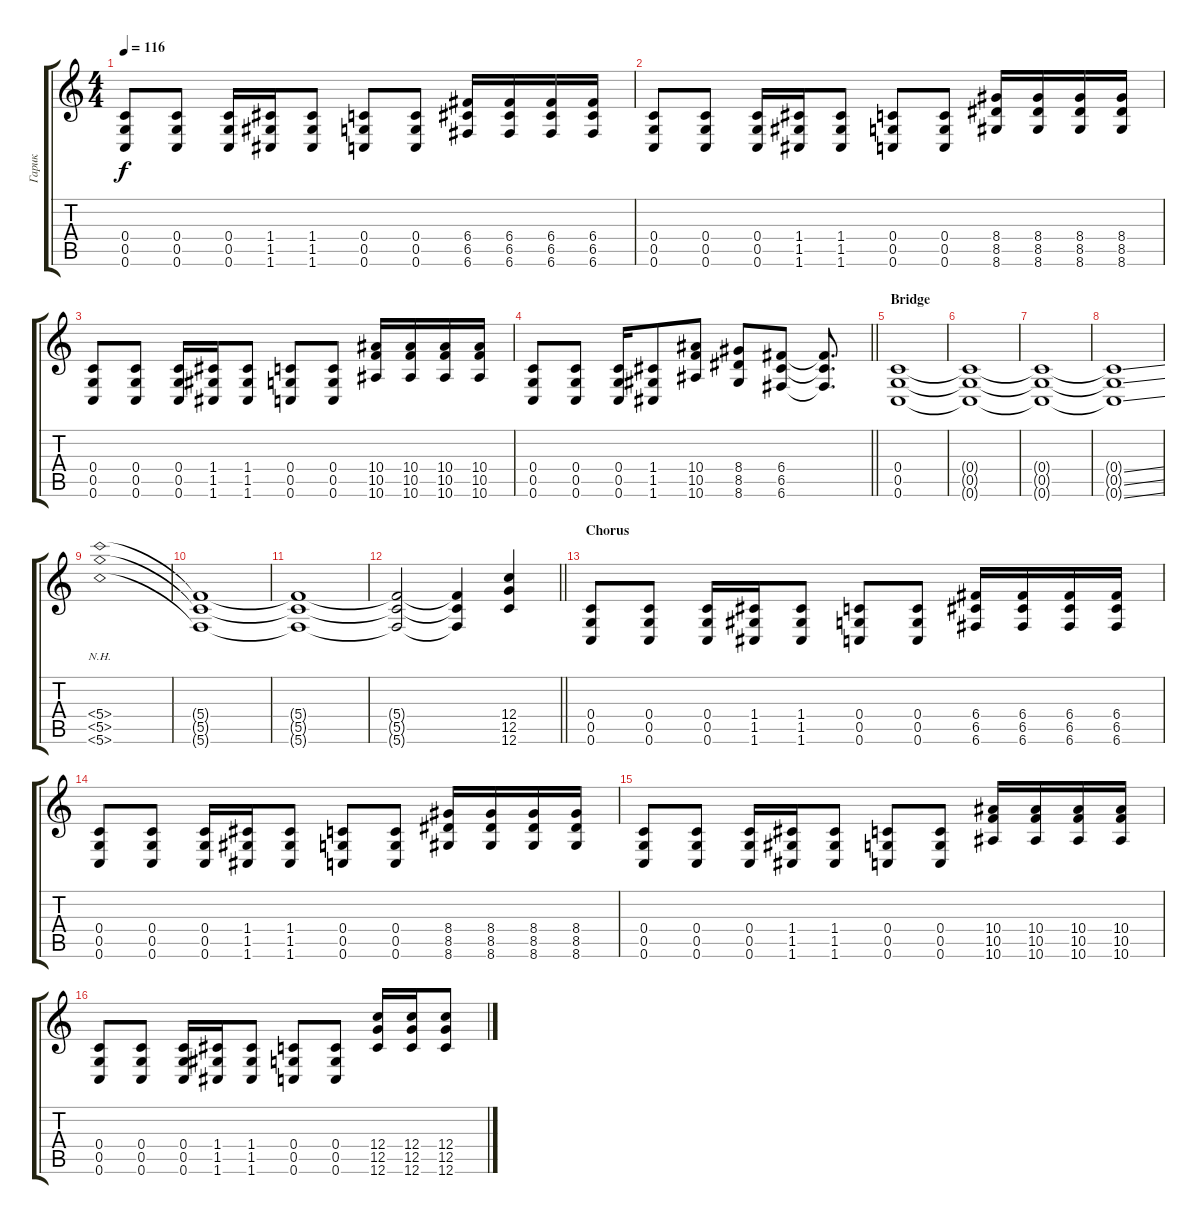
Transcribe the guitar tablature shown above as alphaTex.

\track ("Гарик" "Гарик") {instrument overdrivenguitar}
\staff {score tabs}
\tuning (D4 A3 F3 C3 G2 C2) {hide}
\ts (4 4)
\tempo 116
\clef g2
\ks c
(0.4 0.5 0.6).8{dy f} (0.4 0.5 0.6).8 (0.4 0.5 0.6).16 (1.4 1.5 1.6).16 (1.4 1.5 1.6).8 (0.4 0.5 0.6).8 (0.4 0.5 0.6).8 (6.4 6.5 6.6).16 (6.4 6.5 6.6).16 (6.4 6.5 6.6).16 (6.4 6.5 6.6).16 |
(0.4 0.5 0.6).8 (0.4 0.5 0.6).8 (0.4 0.5 0.6).16 (1.4 1.5 1.6).16 (1.4 1.5 1.6).8 (0.4 0.5 0.6).8 (0.4 0.5 0.6).8 (8.4 8.5 8.6).16 (8.4 8.5 8.6).16 (8.4 8.5 8.6).16 (8.4 8.5 8.6).16 |
(0.4 0.5 0.6).8 (0.4 0.5 0.6).8 (0.4 0.5 0.6).16 (1.4 1.5 1.6).16 (1.4 1.5 1.6).8 (0.4 0.5 0.6).8 (0.4 0.5 0.6).8 (10.4 10.5 10.6).16 (10.4 10.5 10.6).16 (10.4 10.5 10.6).16 (10.4 10.5 10.6).16 |
\barLineRight lightlight
(0.4 0.5 0.6).8 (0.4 0.5 0.6).8 (0.4 0.5 0.6).16 (1.4 1.5 1.6).8 (10.4 10.5 10.6).8 (8.4 8.5 8.6).8 (6.4 6.5 6.6).8 (6.4{t} 6.5{t} 6.6{t}).8{d} |
\section ("" "Bridge")
(0.4 0.5 0.6).1 |
(0.4{t} 0.5{t} 0.6{t}).1 |
(0.4{t} 0.5{t} 0.6{t}).1 |
(0.4{ss t} 0.5{ss t} 0.6{ss t}).1 |
(5.4{nh} 5.5{nh} 5.6{nh}).1 |
(5.4{t} 5.5{t} 5.6{t}).1 |
(5.4{t} 5.5{t} 5.6{t}).1 |
\barLineRight lightlight
(5.4{t} 5.5{t} 5.6{t}).2 (5.4{t} 5.5{t} 5.6{t}).4 (12.4 12.5 12.6).4 |
\section ("" "Chorus")
(0.4 0.5 0.6).8 (0.4 0.5 0.6).8 (0.4 0.5 0.6).16 (1.4 1.5 1.6).16 (1.4 1.5 1.6).8 (0.4 0.5 0.6).8 (0.4 0.5 0.6).8 (6.4 6.5 6.6).16 (6.4 6.5 6.6).16 (6.4 6.5 6.6).16 (6.4 6.5 6.6).16 |
(0.4 0.5 0.6).8 (0.4 0.5 0.6).8 (0.4 0.5 0.6).16 (1.4 1.5 1.6).16 (1.4 1.5 1.6).8 (0.4 0.5 0.6).8 (0.4 0.5 0.6).8 (8.4 8.5 8.6).16 (8.4 8.5 8.6).16 (8.4 8.5 8.6).16 (8.4 8.5 8.6).16 |
(0.4 0.5 0.6).8 (0.4 0.5 0.6).8 (0.4 0.5 0.6).16 (1.4 1.5 1.6).16 (1.4 1.5 1.6).8 (0.4 0.5 0.6).8 (0.4 0.5 0.6).8 (10.4 10.5 10.6).16 (10.4 10.5 10.6).16 (10.4 10.5 10.6).16 (10.4 10.5 10.6).16 |
(0.4 0.5 0.6).8 (0.4 0.5 0.6).8 (0.4 0.5 0.6).16 (1.4 1.5 1.6).16 (1.4 1.5 1.6).8 (0.4 0.5 0.6).8 (0.4 0.5 0.6).8 (12.4 12.5 12.6).16 (12.4 12.5 12.6).16 (12.4 12.5 12.6).8
